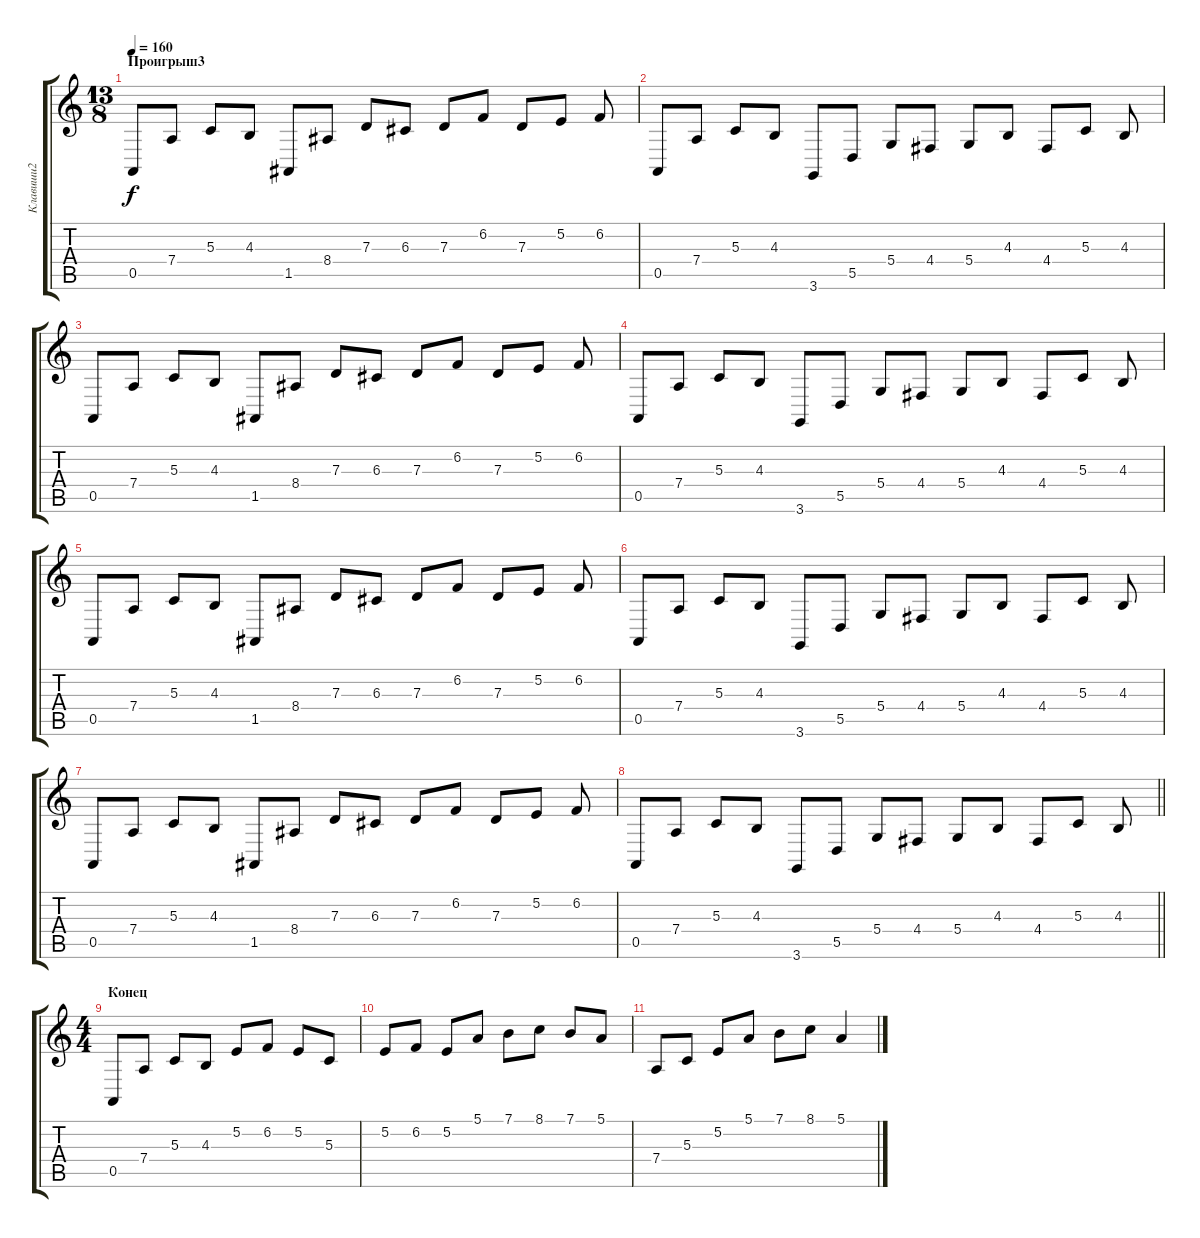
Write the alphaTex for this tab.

\track ("Клавиши2" "Клавиши2") {instrument brightacousticpiano}
\staff {score tabs}
\tuning (E4 B3 G3 D3 A2 E2) {hide}
\ts (13 8)
\section ("" "Проигрыш3")
\tempo 160
\clef g2
\ks c
0.5.8{dy f} 7.4.8 5.3.8 4.3.8 1.5.8 8.4.8 7.3.8 6.3.8 7.3.8 6.2.8 7.3.8 5.2.8 6.2.8 |
0.5.8 7.4.8 5.3.8 4.3.8 3.6.8 5.5.8 5.4.8 4.4.8 5.4.8 4.3.8 4.4.8 5.3.8 4.3.8 |
0.5.8 7.4.8 5.3.8 4.3.8 1.5.8 8.4.8 7.3.8 6.3.8 7.3.8 6.2.8 7.3.8 5.2.8 6.2.8 |
0.5.8 7.4.8 5.3.8 4.3.8 3.6.8 5.5.8 5.4.8 4.4.8 5.4.8 4.3.8 4.4.8 5.3.8 4.3.8 |
0.5.8 7.4.8 5.3.8 4.3.8 1.5.8 8.4.8 7.3.8 6.3.8 7.3.8 6.2.8 7.3.8 5.2.8 6.2.8 |
0.5.8 7.4.8 5.3.8 4.3.8 3.6.8 5.5.8 5.4.8 4.4.8 5.4.8 4.3.8 4.4.8 5.3.8 4.3.8 |
0.5.8 7.4.8 5.3.8 4.3.8 1.5.8 8.4.8 7.3.8 6.3.8 7.3.8 6.2.8 7.3.8 5.2.8 6.2.8 |
\barLineRight lightlight
0.5.8 7.4.8 5.3.8 4.3.8 3.6.8 5.5.8 5.4.8 4.4.8 5.4.8 4.3.8 4.4.8 5.3.8 4.3.8 |
\ts (4 4)
\section ("" "Конец")
0.5.8 7.4.8 5.3.8 4.3.8 5.2.8 6.2.8 5.2.8 5.3.8 |
5.2.8 6.2.8 5.2.8 5.1.8 7.1.8 8.1.8 7.1.8 5.1.8 |
7.4.8 5.3.8 5.2.8 5.1.8 7.1.8 8.1.8 5.1.4
